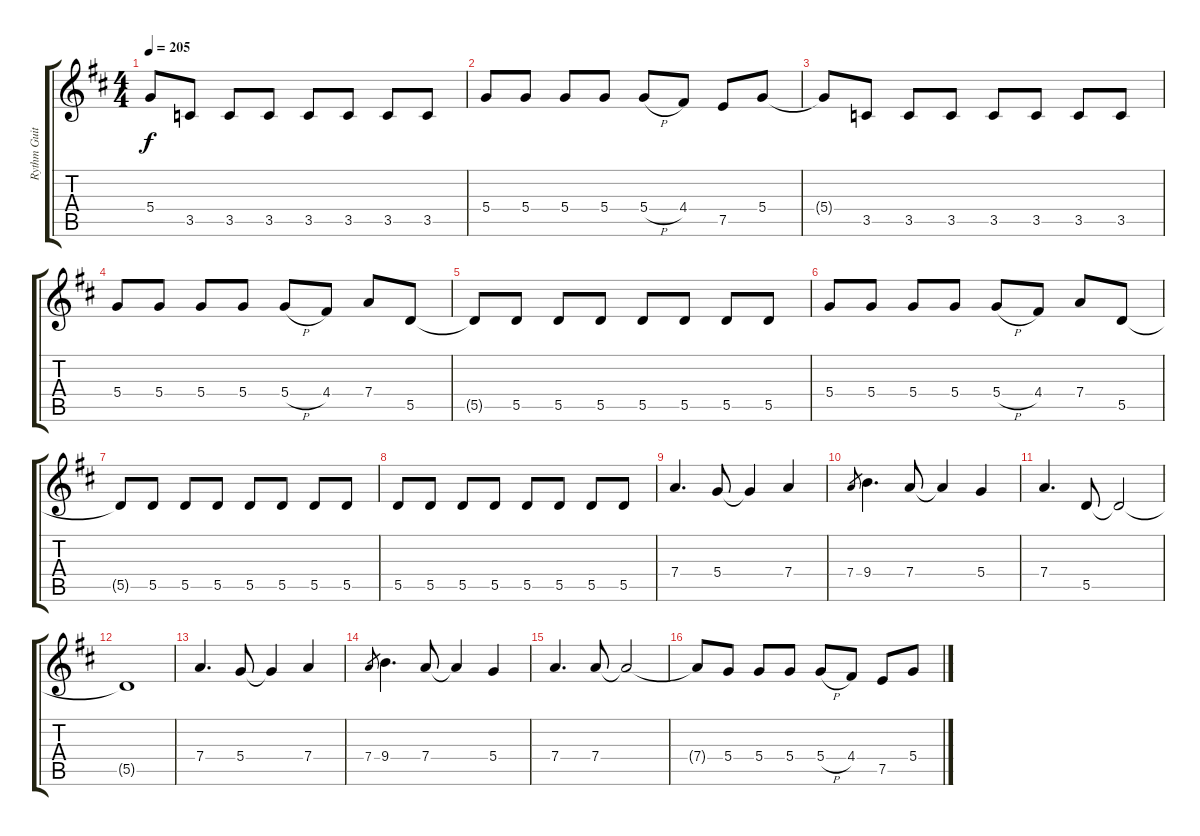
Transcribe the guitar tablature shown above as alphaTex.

\track ("Rythm Guitar" "Rythm Guit") {instrument distortionguitar}
\staff {score tabs}
\tuning (E4 B3 G3 D3 A2 E2) {hide}
\ts (4 4)
\tempo 205
\clef g2
\ks d
5.4{t}.8{dy f} 3.5.8 3.5.8 3.5.8 3.5.8 3.5.8 3.5.8 3.5.8 |
5.4.8 5.4.8 5.4.8 5.4.8 5.4{h}.8 4.4.8 7.5.8 5.4.8 |
5.4{t}.8 3.5.8 3.5.8 3.5.8 3.5.8 3.5.8 3.5.8 3.5.8 |
5.4.8 5.4.8 5.4.8 5.4.8 5.4{h}.8 4.4.8 7.4.8 5.5.8 |
5.5{t}.8 5.5.8 5.5.8 5.5.8 5.5.8 5.5.8 5.5.8 5.5.8 |
5.4.8 5.4.8 5.4.8 5.4.8 5.4{h}.8 4.4.8 7.4.8 5.5.8 |
5.5{t}.8 5.5.8 5.5.8 5.5.8 5.5.8 5.5.8 5.5.8 5.5.8 |
5.5.8 5.5.8 5.5.8 5.5.8 5.5.8 5.5.8 5.5.8 5.5.8 |
7.4.4{d} 5.4.8 5.4{t}.4 7.4.4 |
7.4.8{gr} 9.4.4{d} 7.4.8 7.4{t}.4 5.4.4 |
7.4.4{d} 5.5.8 5.5{t}.2 |
5.5{t}.1 |
7.4.4{d} 5.4.8 5.4{t}.4 7.4.4 |
7.4.8{gr} 9.4.4{d} 7.4.8 7.4{t}.4 5.4.4 |
7.4.4{d} 7.4.8 7.4{t}.2 |
7.4{t}.8 5.4.8 5.4.8 5.4.8 5.4{h}.8 4.4.8 7.5.8 5.4.8
